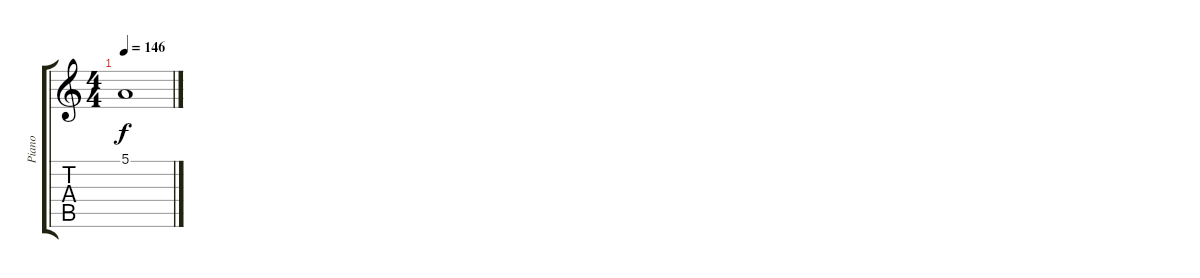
\track ("Piano" "Piano") {instrument acousticgrandpiano}
\staff {score tabs}
\tuning (E4 B3 G3 D3 A2 E2) {hide}
\ts (4 4)
\tempo 146
\clef g2
\ks c
5.1.1{dy f}
